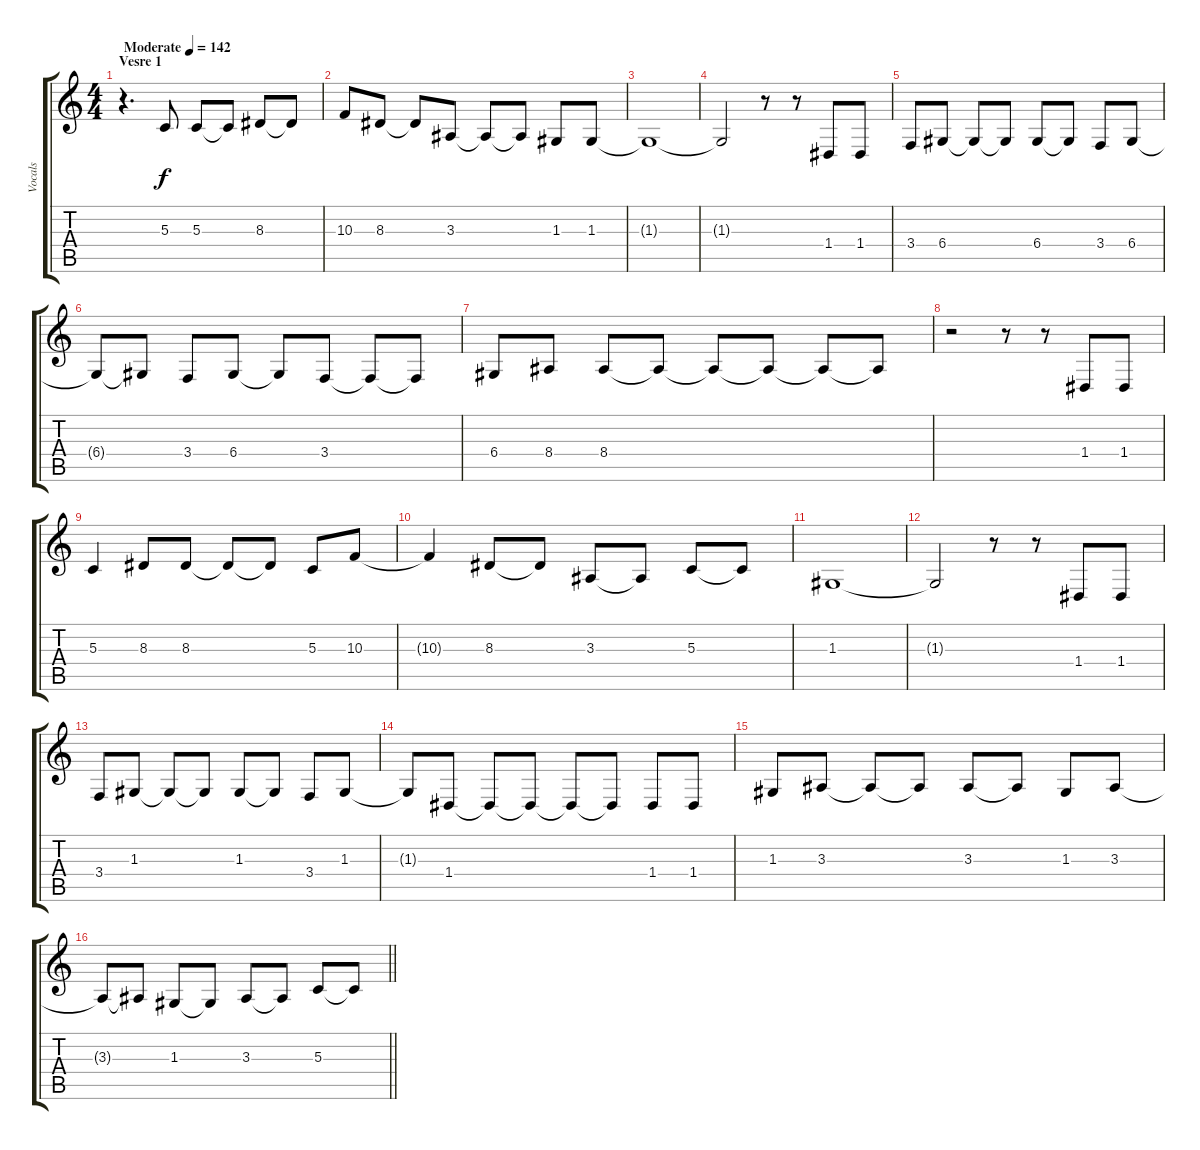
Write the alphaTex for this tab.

\track ("Vocals" "Vocals") {instrument lead2sawtooth}
\staff {score tabs}
\tuning (E4 B3 G3 D3 A2 E2) {hide}
\ts (4 4)
\section ("" "Vesre 1")
\tempo (142 "Moderate")
\clef g2
\ks c
r.4{d dy f instrument lead2sawtooth} 5.3.8 5.3.8 5.3{t}.8 8.3.8 8.3{t}.8 |
10.3.8 8.3.8 8.3{t}.8 3.3.8 3.3{t}.8 3.3{t}.8 1.3.8 1.3.8 |
1.3{t}.1 |
1.3{t}.2 r.8 r.8 1.4.8 1.4.8 |
3.4.8 6.4.8 6.4{t}.8 6.4{t}.8 6.4.8 6.4{t}.8 3.4.8 6.4.8 |
6.4{t}.8 6.4{t}.8 3.4.8 6.4.8 6.4{t}.8 3.4.8 3.4{t}.8 3.4{t}.8 |
6.4.8 8.4.8 8.4.8 8.4{t}.8 8.4{t}.8 8.4{t}.8 8.4{t}.8 8.4{t}.8 |
r.2 r.8 r.8 1.4.8 1.4.8 |
5.3.4 8.3.8 8.3.8 8.3{t}.8 8.3{t}.8 5.3.8 10.3.8 |
10.3{t}.4 8.3.8 8.3{t}.8 3.3.8 3.3{t}.8 5.3.8 5.3{t}.8 |
1.3.1 |
1.3{t}.2 r.8 r.8 1.4.8 1.4.8 |
3.4.8 1.3.8 1.3{t}.8 1.3{t}.8 1.3.8 1.3{t}.8 3.4.8 1.3.8 |
1.3{t}.8 1.4.8 1.4{t}.8 1.4{t}.8 1.4{t}.8 1.4{t}.8 1.4.8 1.4.8 |
1.3.8 3.3.8 3.3{t}.8 3.3{t}.8 3.3.8 3.3{t}.8 1.3.8 3.3.8 |
\barLineRight lightlight
3.3{t}.8 3.3{t}.8 1.3.8 1.3{t}.8 3.3.8 3.3{t}.8 5.3.8 5.3{t}.8
